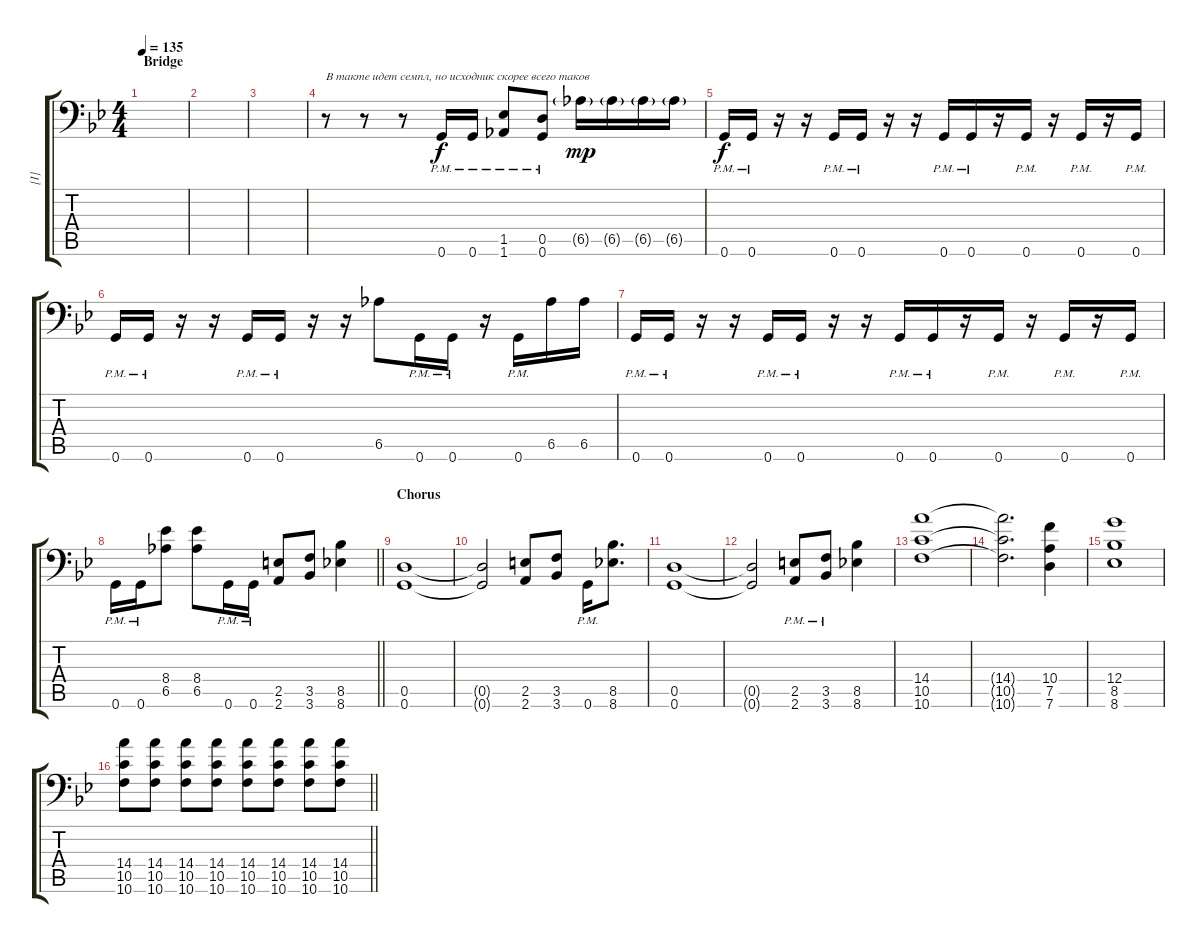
\track ("[I]" "[I]") {instrument distortionguitar}
\staff {score tabs}
\tuning (A3 E3 C3 G2 D2 G1) {hide}
\ts (4 4)
\section ("" "Bridge")
\tempo 135
\clef f4
\ks gminor
|
|
|
r.8{txt "В такте идет семпл, но исходник скорее всего таков"} r.8 r.8 0.6{pm}.16 0.6{pm}.16 (1.5{pm} 1.6{pm}).8 (0.5{pm} 0.6{pm}).8 6.5{g}.16{dy mp} 6.5{g}.16 6.5{g}.16 6.5{g}.16 |
0.6{pm}.16{dy f} 0.6{pm}.16 r.16 r.16 0.6{pm}.16 0.6{pm}.16 r.16 r.16 0.6{pm}.16 0.6{pm}.16 r.16 0.6{pm}.16 r.16 0.6{pm}.16 r.16 0.6{pm}.16 |
0.6{pm}.16 0.6{pm}.16 r.16 r.16 0.6{pm}.16 0.6{pm}.16 r.16 r.16 6.5.8 0.6{pm}.16 0.6{pm}.16 r.16 0.6{pm}.16 6.5.16 6.5.16 |
0.6{pm}.16 0.6{pm}.16 r.16 r.16 0.6{pm}.16 0.6{pm}.16 r.16 r.16 0.6{pm}.16 0.6{pm}.16 r.16 0.6{pm}.16 r.16 0.6{pm}.16 r.16 0.6{pm}.16 |
\barLineRight lightlight
0.6{pm}.16 0.6{pm}.16 (8.4 6.5).8 (8.4 6.5).8 0.6{pm}.16 0.6{pm}.16 (2.5 2.6).8 (3.5 3.6).8 (8.5 8.6).4 |
\section ("" "Chorus")
(0.5 0.6).1 |
(0.5{t} 0.6{t}).2 (2.5 2.6).8 (3.5 3.6).8 0.6{pm}.16 (8.5 8.6).8{d} |
(0.5 0.6).1 |
(0.5{t} 0.6{t}).2 (2.5{pm} 2.6{pm}).8 (3.5{pm} 3.6{pm}).8 (8.5 8.6).4 |
(14.4 10.5 10.6).1 |
(14.4{t} 10.5{t} 10.6{t}).2{d} (10.4 7.5 7.6).4 |
(12.4 8.5 8.6).1 |
\barLineRight lightlight
(14.4 10.5 10.6).8 (14.4 10.5 10.6).8 (14.4 10.5 10.6).8 (14.4 10.5 10.6).8 (14.4 10.5 10.6).8 (14.4 10.5 10.6).8 (14.4 10.5 10.6).8 (14.4 10.5 10.6).8
